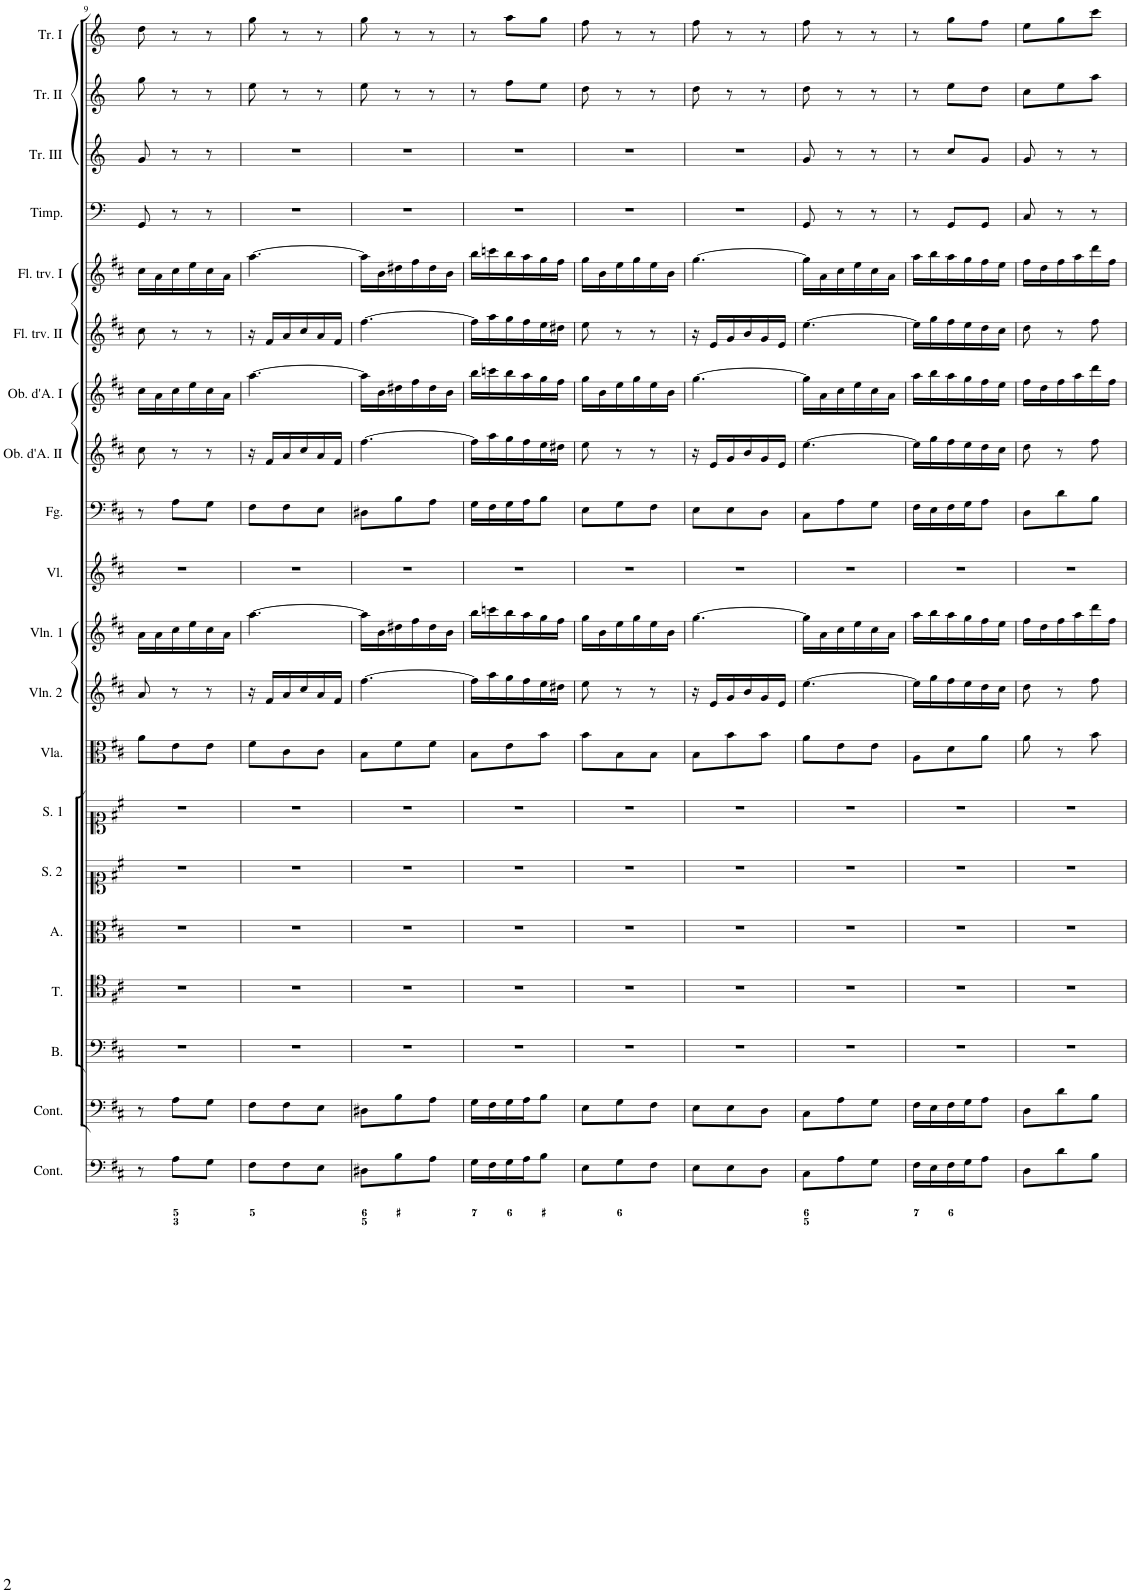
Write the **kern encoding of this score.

**kern	**kern	**kern	**kern	**kern	**kern	**kern	**kern	**kern	**kern	**kern	**kern	**kern	**kern	**kern	**kern	**kern	**kern	**kern	**kern
*part20	*part19	*part18	*part17	*part16	*part15	*part14	*part13	*part12	*part11	*part10	*part9	*part8	*part7	*part6	*part5	*part4	*part3	*part2	*part1
*staff20	*staff19	*staff18	*staff17	*staff16	*staff15	*staff14	*staff13	*staff12	*staff11	*staff10	*staff9	*staff8	*staff7	*staff6	*staff5	*staff4	*staff3	*staff2	*staff1
*I"Continuo	*I"Continuo	*I"Basso	*I"Tenore	*I"Alto	*I"Soprano 2	*I"Soprano 1	*I"Viola	*I"Violino 2	*I"Violino 1	*I"Violino solo	*I"Fagotti	*I"Oboe d'Amore II	*I"Oboe d'Amore I	*I"Flauto traverso II	*I"Flauto traverso I	*I"Timpani	*I"Tromba III	*I"Tromba II	*I"Tromba I
*I'Cont.	*I'Cont.	*I'B.	*I'T.	*I'A.	*I'S. 2	*I'S. 1	*I'Vla.	*I'Vln. 2	*I'Vln. 1	*I'Vl.	*I'Fg.	*I'Ob. d'A. II	*I'Ob. d'A. I	*I'Fl. trv. II	*I'Fl. trv. I	*I'Timp.	*I'Tr. III	*I'Tr. II	*I'Tr. I
!!LO:PB:g=z
*clefF4	*clefF4	*clefF4	*clefC4	*clefC3	*clefC1	*clefC1	*clefC3	*clefG2	*clefG2	*clefG2	*clefF4	*clefG2	*clefG2	*clefG2	*clefG2	*clefF4	*clefG2	*clefG2	*clefG2
*	*	*	*	*	*	*	*	*	*	*	*	*	*	*	*	*Trd-1c-2	*Trd-1c-2	*Trd-1c-2	*Trd-1c-2
*k[f#c#]	*k[f#c#]	*k[f#c#]	*k[f#c#]	*k[f#c#]	*k[f#c#]	*k[f#c#]	*k[f#c#]	*k[f#c#]	*k[f#c#]	*k[f#c#]	*k[f#c#]	*k[f#c#]	*k[f#c#]	*k[f#c#]	*k[f#c#]	*k[]	*k[]	*k[]	*k[]
*M3/8	*M3/8	*M3/8	*M3/8	*M3/8	*M3/8	*M3/8	*M3/8	*M3/8	*M3/8	*M3/8	*M3/8	*M3/8	*M3/8	*M3/8	*M3/8	*M3/8	*M3/8	*M3/8	*M3/8
=9	=9	=9	=9	=9	=9	=9	=9	=9	=9	=9	=9	=9	=9	=9	=9	=9	=9	=9	=9
8r	8r	4.r	4.r	4.r	4.r	4.r	8a\L	8a/	16a\LL	4.r	8r	8cc#\	16cc#\LL	8cc#\	16cc#\LL	8GG/	8g/	8gg\	8dd\
.	.	.	.	.	.	.	.	.	16a\	.	.	.	16a\	.	16a\	.	.	.	.
8A\L	8A\L	.	.	.	.	.	8e\	8r	16cc#\	.	8A\L	8r	16cc#\	8r	16cc#\	8r	8r	8r	8r
.	.	.	.	.	.	.	.	.	16ee\	.	.	.	16ee\	.	16ee\	.	.	.	.
8G\J	8G\J	.	.	.	.	.	8e\J	8r	16cc#\	.	8G\J	8r	16cc#\	8r	16cc#\	8r	8r	8r	8r
.	.	.	.	.	.	.	.	.	16a\JJ	.	.	.	16a\JJ	.	16a\JJ	.	.	.	.
=10	=10	=10	=10	=10	=10	=10	=10	=10	=10	=10	=10	=10	=10	=10	=10	=10	=10	=10	=10
8F#\L	8F#\L	4.r	4.r	4.r	4.r	4.r	8f#\L	16r	[4.aa\	4.r	8F#\L	16r	[4.aa\	16r	[4.aa\	4.r	4.r	8ee\	8gg\
.	.	.	.	.	.	.	.	16f#/LL	.	.	.	16f#/LL	.	16f#/LL	.	.	.	.	.
8F#\	8F#\	.	.	.	.	.	8c#\	16a/	.	.	8F#\	16a/	.	16a/	.	.	.	8r	8r
.	.	.	.	.	.	.	.	16cc#/	.	.	.	16cc#/	.	16cc#/	.	.	.	.	.
8E\J	8E\J	.	.	.	.	.	8c#\J	16a/	.	.	8E\J	16a/	.	16a/	.	.	.	8r	8r
.	.	.	.	.	.	.	.	16f#/JJ	.	.	.	16f#/JJ	.	16f#/JJ	.	.	.	.	.
=11	=11	=11	=11	=11	=11	=11	=11	=11	=11	=11	=11	=11	=11	=11	=11	=11	=11	=11	=11
8D#X\L	8D#X\L	4.r	4.r	4.r	4.r	4.r	8B\L	[4.ff#\	16aa\LL]	4.r	8D#X\L	[4.ff#\	16aa\LL]	[4.ff#\	16aa\LL]	4.r	4.r	8ee\	8gg\
.	.	.	.	.	.	.	.	.	16b\	.	.	.	16b\	.	16b\	.	.	.	.
8B\	8B\	.	.	.	.	.	8f#\	.	16dd#X\	.	8B\	.	16dd#X\	.	16dd#X\	.	.	8r	8r
.	.	.	.	.	.	.	.	.	16ff#\	.	.	.	16ff#\	.	16ff#\	.	.	.	.
8A\J	8A\J	.	.	.	.	.	8f#\J	.	16dd#\	.	8A\J	.	16dd#\	.	16dd#\	.	.	8r	8r
.	.	.	.	.	.	.	.	.	16b\JJ	.	.	.	16b\JJ	.	16b\JJ	.	.	.	.
=12	=12	=12	=12	=12	=12	=12	=12	=12	=12	=12	=12	=12	=12	=12	=12	=12	=12	=12	=12
16G\LL	16G\LL	4.r	4.r	4.r	4.r	4.r	8B\L	16ff#\LL]	16bb\LL	4.r	16G\LL	16ff#\LL]	16bb\LL	16ff#\LL]	16bb\LL	4.r	4.r	8r	8r
16F#\	16F#\	.	.	.	.	.	.	16aa\	16cccn\	.	16F#\	16aa\	16cccn\	16aa\	16cccn\	.	.	.	.
16G\	16G\	.	.	.	.	.	8e\	16gg\	16bb\	.	16G\	16gg\	16bb\	16gg\	16bb\	.	.	8ff\L	8aa\L
16A\J	16A\J	.	.	.	.	.	.	16ff#\	16aa\	.	16A\J	16ff#\	16aa\	16ff#\	16aa\	.	.	.	.
8B\J	8B\J	.	.	.	.	.	8b\J	16ee\	16gg\	.	8B\J	16ee\	16gg\	16ee\	16gg\	.	.	8ee\J	8gg\J
.	.	.	.	.	.	.	.	16dd#X\JJ	16ff#\JJ	.	.	16dd#X\JJ	16ff#\JJ	16dd#X\JJ	16ff#\JJ	.	.	.	.
=13	=13	=13	=13	=13	=13	=13	=13	=13	=13	=13	=13	=13	=13	=13	=13	=13	=13	=13	=13
8E\L	8E\L	4.r	4.r	4.r	4.r	4.r	8b\L	8ee\	16gg\LL	4.r	8E\L	8ee\	16gg\LL	8ee\	16gg\LL	4.r	4.r	8dd\	8ff\
.	.	.	.	.	.	.	.	.	16b\	.	.	.	16b\	.	16b\	.	.	.	.
8G\	8G\	.	.	.	.	.	8B\	8r	16ee\	.	8G\	8r	16ee\	8r	16ee\	.	.	8r	8r
.	.	.	.	.	.	.	.	.	16gg\	.	.	.	16gg\	.	16gg\	.	.	.	.
8F#\J	8F#\J	.	.	.	.	.	8B\J	8r	16ee\	.	8F#\J	8r	16ee\	8r	16ee\	.	.	8r	8r
.	.	.	.	.	.	.	.	.	16b\JJ	.	.	.	16b\JJ	.	16b\JJ	.	.	.	.
=14	=14	=14	=14	=14	=14	=14	=14	=14	=14	=14	=14	=14	=14	=14	=14	=14	=14	=14	=14
8E\L	8E\L	4.r	4.r	4.r	4.r	4.r	8B\L	16r	[4.gg\	4.r	8E\L	16r	[4.gg\	16r	[4.gg\	4.r	4.r	8dd\	8ff\
.	.	.	.	.	.	.	.	16e/LL	.	.	.	16e/LL	.	16e/LL	.	.	.	.	.
8E\	8E\	.	.	.	.	.	8b\	16g/	.	.	8E\	16g/	.	16g/	.	.	.	8r	8r
.	.	.	.	.	.	.	.	16b/	.	.	.	16b/	.	16b/	.	.	.	.	.
8D\J	8D\J	.	.	.	.	.	8b\J	16g/	.	.	8D\J	16g/	.	16g/	.	.	.	8r	8r
.	.	.	.	.	.	.	.	16e/JJ	.	.	.	16e/JJ	.	16e/JJ	.	.	.	.	.
=15	=15	=15	=15	=15	=15	=15	=15	=15	=15	=15	=15	=15	=15	=15	=15	=15	=15	=15	=15
8C#\L	8C#\L	4.r	4.r	4.r	4.r	4.r	8a\L	[4.ee\	16gg\LL]	4.r	8C#\L	[4.ee\	16gg\LL]	[4.ee\	16gg\LL]	8GG/	8g/	8dd\	8ff\
.	.	.	.	.	.	.	.	.	16a\	.	.	.	16a\	.	16a\	.	.	.	.
8A\	8A\	.	.	.	.	.	8e\	.	16cc#\	.	8A\	.	16cc#\	.	16cc#\	8r	8r	8r	8r
.	.	.	.	.	.	.	.	.	16ee\	.	.	.	16ee\	.	16ee\	.	.	.	.
8G\J	8G\J	.	.	.	.	.	8e\J	.	16cc#\	.	8G\J	.	16cc#\	.	16cc#\	8r	8r	8r	8r
.	.	.	.	.	.	.	.	.	16a\JJ	.	.	.	16a\JJ	.	16a\JJ	.	.	.	.
=16	=16	=16	=16	=16	=16	=16	=16	=16	=16	=16	=16	=16	=16	=16	=16	=16	=16	=16	=16
16F#\LL	16F#\LL	4.r	4.r	4.r	4.r	4.r	8A\L	16ee\LL]	16aa\LL	4.r	16F#\LL	16ee\LL]	16aa\LL	16ee\LL]	16aa\LL	8r	8r	8r	8r
16E\	16E\	.	.	.	.	.	.	16gg\	16bb\	.	16E\	16gg\	16bb\	16gg\	16bb\	.	.	.	.
16F#\	16F#\	.	.	.	.	.	8d\	16ff#\	16aa\	.	16F#\	16ff#\	16aa\	16ff#\	16aa\	8GG/L	8cc/L	8ee\L	8gg\L
16G\J	16G\J	.	.	.	.	.	.	16ee\	16gg\	.	16G\J	16ee\	16gg\	16ee\	16gg\	.	.	.	.
8A\J	8A\J	.	.	.	.	.	8a\J	16dd\	16ff#\	.	8A\J	16dd\	16ff#\	16dd\	16ff#\	8GG/J	8g/J	8dd\J	8ff\J
.	.	.	.	.	.	.	.	16cc#\JJ	16ee\JJ	.	.	16cc#\JJ	16ee\JJ	16cc#\JJ	16ee\JJ	.	.	.	.
=17	=17	=17	=17	=17	=17	=17	=17	=17	=17	=17	=17	=17	=17	=17	=17	=17	=17	=17	=17
8D\L	8D\L	4.r	4.r	4.r	4.r	4.r	8a\	8dd\	16ff#\LL	4.r	8D\L	8dd\	16ff#\LL	8dd\	16ff#\LL	8C/	8g/	8cc\L	8ee\L
.	.	.	.	.	.	.	.	.	16dd\	.	.	.	16dd\	.	16dd\	.	.	.	.
8d\	8d\	.	.	.	.	.	8r	8r	16ff#\	.	8d\	8r	16ff#\	8r	16ff#\	8r	8r	8ee\	8gg\
.	.	.	.	.	.	.	.	.	16aa\	.	.	.	16aa\	.	16aa\	.	.	.	.
8B\J	8B\J	.	.	.	.	.	8b\	8ff#\	16ddd\	.	8B\J	8ff#\	16ddd\	8ff#\	16ddd\	8r	8r	8aa\J	8ccc\J
.	.	.	.	.	.	.	.	.	16ff#\JJ	.	.	.	16ff#\JJ	.	16ff#\JJ	.	.	.	.
=	=	=	=	=	=	=	=	=	=	=	=	=	=	=	=	=	=	=	=
*-	*-	*-	*-	*-	*-	*-	*-	*-	*-	*-	*-	*-	*-	*-	*-	*-	*-	*-	*-
